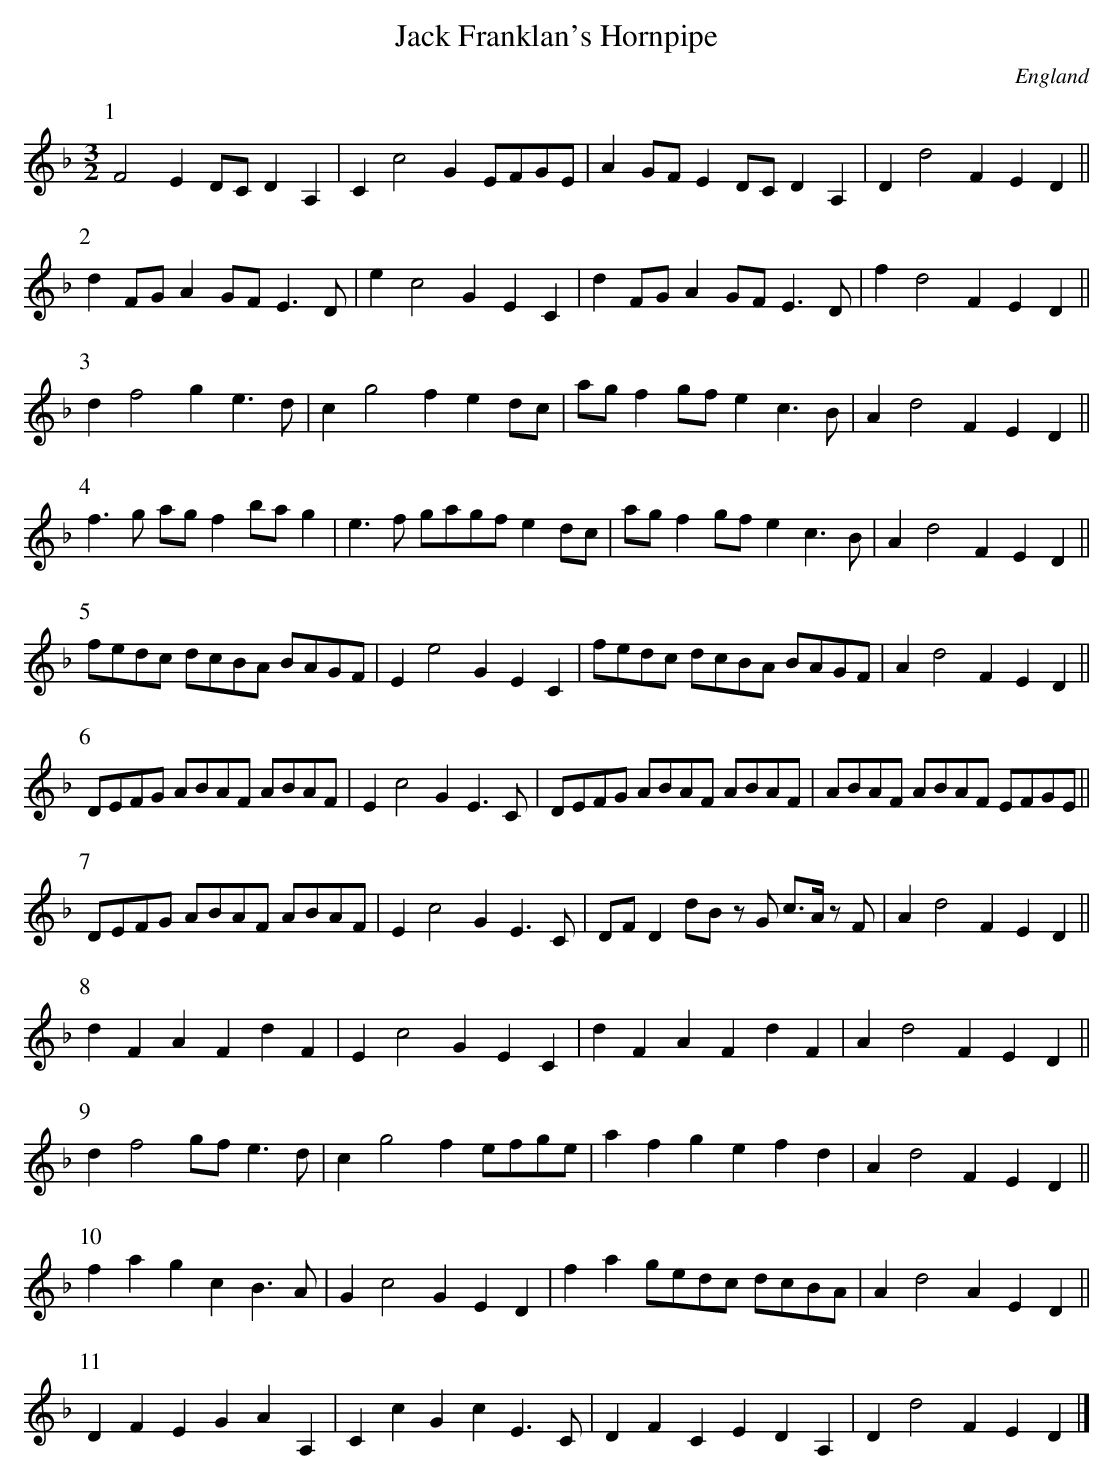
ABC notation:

X:1
T:Jack Franklan's Hornpipe
L:1/8
M:3/2
O:England
K:F
P:1
F4    E2 DC D2 A,2 | C2 c4 G2 EFGE |\
A2 GF E2 DC D2 A,2 | D2 d4 F2 E2 D2 ||
P:2
d2 FG A2 GF E3 D | e2 c4 G2 E2 C2 |\
d2 FG A2 GF E3 D | f2 d4 F2 E2 D2 ||
P:3
d2 f4    g2 e3 d | c2 g4 f2 e2 dc |\
ag f2 gf e2 c3 B | A2 d4 F2 E2 D2 ||
P:4
f3 g ag f2 ba g2 | e3 f gagf e2 dc |\
ag f2 gf e2 c3 B | A2 d4  F2 E2 D2 ||
P:5
fedc dcBA BAGF | E2 e4 G2 E2 C2 |\
fedc dcBA BAGF | A2 d4 F2 E2 D2 ||
P:6
DEFG ABAF ABAF | E2 c4 G2 E3 C |\
DEFG ABAF ABAF | ABAF ABAF EFGE||
P:7
DEFG ABAF ABAF       | E2 c4 G2 E3 C |\
DF D2 dB z G c>A z F | A2 d4 F2 E2 D2 ||
P:8
d2 F2 A2 F2 d2 F2 | E2 c4 G2 E2 C2 |\
d2 F2 A2 F2 d2 F2 | A2 d4 F2 E2 D2 ||
P:9
d2 f4    gf e3 d | c2 g4 f2 efge |\
a2 f2 g2 e2 f2 d2| A2 d4 F2 E2 D2||
P:10
f2 a2 g2 c2 B3 A | G2 c4 G2 E2 D2 |\
f2 a2 gedc  dcBA | A2 d4 A2 E2 D2 ||
P:11
D2 F2 E2 G2 A2 A,2 | C2 c2 G2 c2 E3 C|\
D2 F2 C2 E2 D2 A,2 | D2 d4 F2 E2 D2 |]
